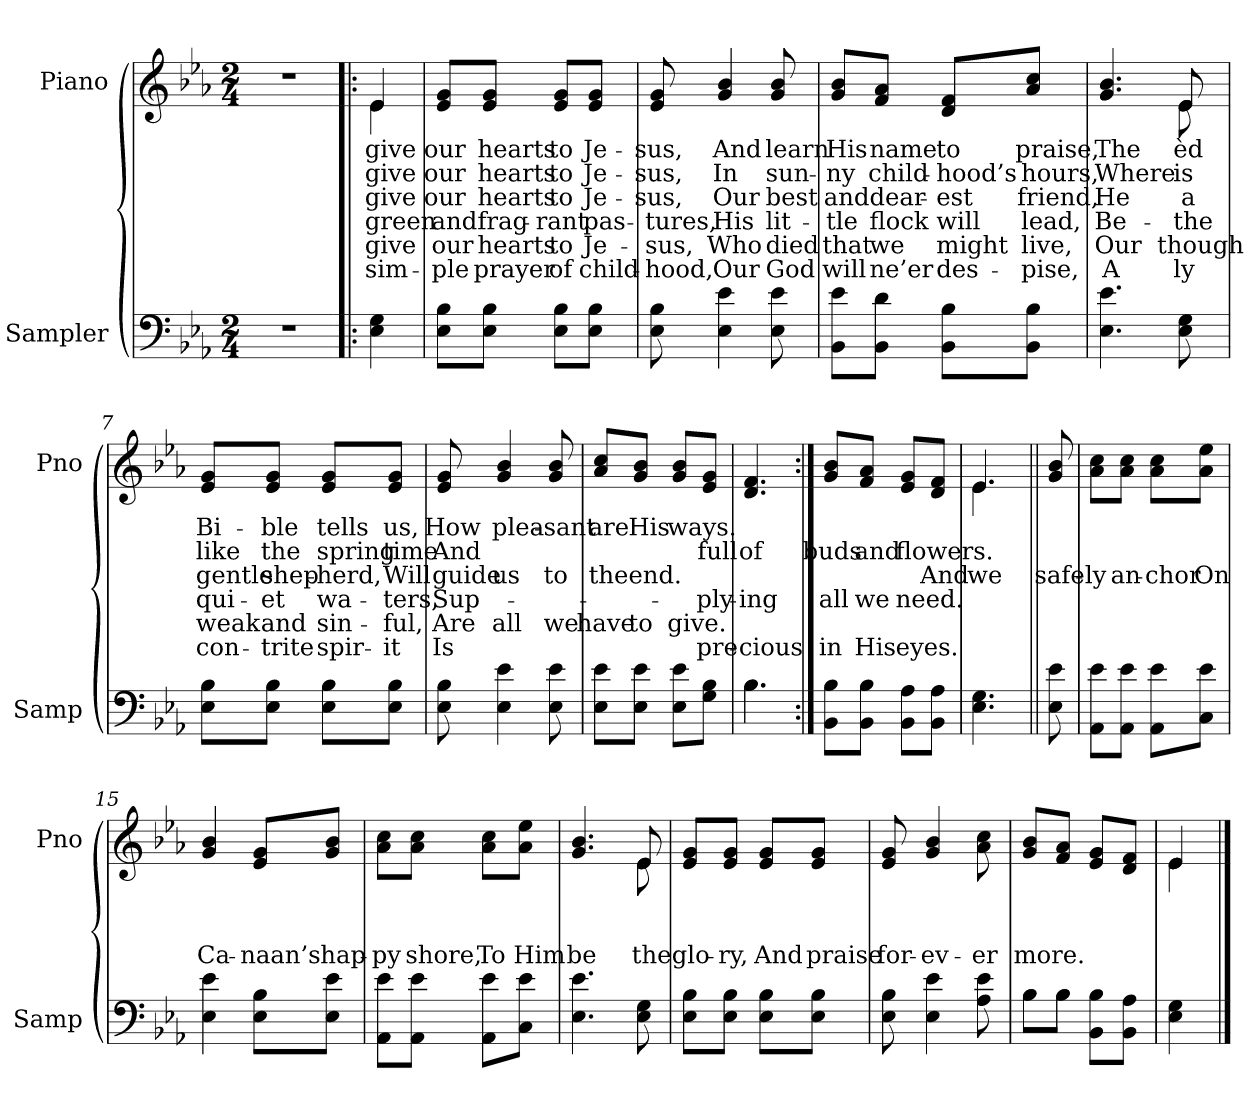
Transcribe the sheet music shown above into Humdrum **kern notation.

**kern	**kern	**text	**text	**text	**text	**text	**text
*part2	*part1	*part1	*part1	*part1	*part1	*part1	*part1
*staff2	*staff1	*staff1	*staff1	*staff1	*staff1	*staff1	*staff1
*I"Sampler	*I"Piano	*	*	*	*	*	*
*I'Samp	*I'Pno	*	*	*	*	*	*
*clefF4	*clefG2	*	*	*	*	*	*
*k[b-e-a-]	*k[b-e-a-]	*	*	*	*	*	*
*E-:	*E-:	*	*	*	*	*	*
*M2/4	*M2/4	*	*	*	*	*	*
=1	=1	=1	=1	=1	=1	=1	=1
2r	2r	.	.	.	.	.	.
=2!|:	=2!|:	=2!|:	=2!|:	=2!|:	=2!|:	=2!|:	=2!|:
*	*^	*	*	*	*	*	*
4E- 4G	4e-/	4e-	give	give	give	green	give	sim-
*	*v	*v	*	*	*	*	*	*
=3	=3	=3	=3	=3	=3	=3	=3
8E-\ 8B-\L	8e-/ 8g/L	our	our	our	and	our	-ple
8E-\ 8B-\J	8e-/ 8g/J	hearts	hearts	hearts	frag-	hearts	prayer
8E-\ 8B-\L	8e-/ 8g/L	to	to	to	-rant	to	of
8E-\ 8B-\J	8e-/ 8g/J	Je-	Je-	Je-	pas-	Je-	child-
=4	=4	=4	=4	=4	=4	=4	=4
8E- 8B-	8e- 8g	-sus,	-sus,	-sus,	-tures,	-sus,	-hood,
4E- 4e-	4g 4b-	And	In	Our	His	Who	Our
8E- 8e-	8g 8b-	learn	sun-	best	lit-	died	God
=5	=5	=5	=5	=5	=5	=5	=5
8BB-\ 8e-\L	8g/ 8b-/L	His	-ny	and	-tle	that	will
8BB-\ 8d\J	8f/ 8a-/J	name	child-	dear-	flock	we	ne’er
8BB-\ 8B-\L	8d/ 8f/L	to	-hood’s	-est	will	might	des-
8BB-\ 8B-\J	8a-/ 8cc/J	praise,	hours,	friend,	lead,	live,	-pise,
=6	=6	=6	=6	=6	=6	=6	=6
*	*^	*	*	*	*	*	*
4.E- 4.e-	4.g 4.b-	4.ryy	The	Where	He	Be-	Our	A
8E- 8G	8e-/	8e-	-èd	is	a	the	though	-ly
*	*v	*v	*	*	*	*	*	*
=7	=7	=7	=7	=7	=7	=7	=7
8E-\ 8B-\L	8e-/ 8g/L	Bi-	like	gentle	qui-	weak	con-
8E-\ 8B-\J	8e-/ 8g/J	-ble	the	shep-	-et	and	-trite
8E-\ 8B-\L	8e-/ 8g/L	tells	spring	-herd,	wa-	sin-	spir-
8E-\ 8B-\J	8e-/ 8g/J	us,	time	Will	-ters,	-ful,	-it
=8	=8	=8	=8	=8	=8	=8	=8
8E- 8B-	8e- 8g	How	And	guide	Sup-	Are	Is
4E- 4e-	4g 4b-	plea-	.	us	.	all	.
8E- 8e-	8g 8b-	-sant	.	to	.	we	.
=9	=9	=9	=9	=9	=9	=9	=9
8E-\ 8e-\L	8a-/ 8cc/L	are	.	the	.	have	.
8E-\ 8e-\J	8g/ 8b-/J	His	.	end.	.	to	.
8E-\ 8e-\L	8g/ 8b-/L	ways.	.	.	.	give.	.
8G\ 8B-\J	8e-/ 8g/J	.	full	.	ply-	.	pre-
=10	=10	=10	=10	=10	=10	=10	=10
*^	*	*	*	*	*	*	*
4.B-\	4.B-	4.d 4.f	.	of	.	-ing	.	-cious
*v	*v	*	*	*	*	*	*	*
=11:|!	=11:|!	=11:|!	=11:|!	=11:|!	=11:|!	=11:|!	=11:|!
8BB-\ 8B-\L	8g/ 8b-/L	.	buds	.	all	.	in
8BB-\ 8B-\J	8f/ 8a-/J	.	and	.	we	.	His
8BB-\ 8A-\L	8e-/ 8g/L	.	flowers.	.	need.	.	eyes.
8BB-\ 8A-\J	8d/ 8f/J	.	.	And	.	.	.
=12	=12	=12	=12	=12	=12	=12	=12
*	*^	*	*	*	*	*	*
4.E- 4.G	4.e-/	4.e-	.	.	we	.	.	.
!	!	!LO:TX:t=Refrain	!	!	!	!	!	!
*	*v	*v	*	*	*	*	*	*
=13||	=13||	=13||	=13||	=13||	=13||	=13||	=13||
8E- 8e-	8g 8b-	.	.	safe-	.	.	.
=14	=14	=14	=14	=14	=14	=14	=14
8AA-\ 8e-\L	8a-\ 8cc\L	.	.	-ly	.	.	.
8AA-\ 8e-\J	8a-\ 8cc\J	.	.	an-	.	.	.
8AA-\ 8e-\L	8a-\ 8cc\L	.	.	-chor	.	.	.
8C\ 8e-\J	8a-\ 8ee-\J	.	.	On	.	.	.
=15	=15	=15	=15	=15	=15	=15	=15
4E- 4e-	4g 4b-	.	.	Ca-	.	.	.
8E-\ 8B-\L	8e-/ 8g/L	.	.	-naan’s	.	.	.
8E-\ 8e-\J	8g/ 8b-/J	.	.	hap-	.	.	.
=16	=16	=16	=16	=16	=16	=16	=16
8AA-\ 8e-\L	8a-\ 8cc\L	.	.	-py	.	.	.
8AA-\ 8e-\J	8a-\ 8cc\J	.	.	shore,	.	.	.
8AA-\ 8e-\L	8a-\ 8cc\L	.	.	To	.	.	.
8C\ 8e-\J	8a-\ 8ee-\J	.	.	Him	.	.	.
=17	=17	=17	=17	=17	=17	=17	=17
*	*^	*	*	*	*	*	*
4.E- 4.e-	4.g 4.b-	4.ryy	.	.	be	.	.	.
8E- 8G	8e-/	8e-	.	.	the	.	.	.
*	*v	*v	*	*	*	*	*	*
=18	=18	=18	=18	=18	=18	=18	=18
8E-\ 8B-\L	8e-/ 8g/L	.	.	glo-	.	.	.
8E-\ 8B-\J	8e-/ 8g/J	.	.	-ry,	.	.	.
8E-\ 8B-\L	8e-/ 8g/L	.	.	And	.	.	.
8E-\ 8B-\J	8e-/ 8g/J	.	.	praise	.	.	.
=19	=19	=19	=19	=19	=19	=19	=19
8E- 8B-	8e- 8g	.	.	for-	.	.	.
4E- 4e-	4g 4b-	.	.	-ev-	.	.	.
8A- 8e-	8a- 8cc	.	.	-er	.	.	.
=20	=20	=20	=20	=20	=20	=20	=20
*^	*	*	*	*	*	*	*
8B-\L	8B-\L	8g/ 8b-/L	.	.	more.	.	.	.
8B-\J	8B-\J	8f/ 8a-/J	.	.	.	.	.	.
8BB-\ 8B-\L	4ryy	8e-/ 8g/L	.	.	.	.	.	.
8BB-\ 8A-\J	.	8d/ 8f/J	.	.	.	.	.	.
*v	*v	*	*	*	*	*	*	*
=21	=21	=21	=21	=21	=21	=21	=21
*	*^	*	*	*	*	*	*
4E- 4G	4e-/	4e-	.	.	.	.	.	.
*	*v	*v	*	*	*	*	*	*
==	==	==	==	==	==	==	==
*-	*-	*-	*-	*-	*-	*-	*-
